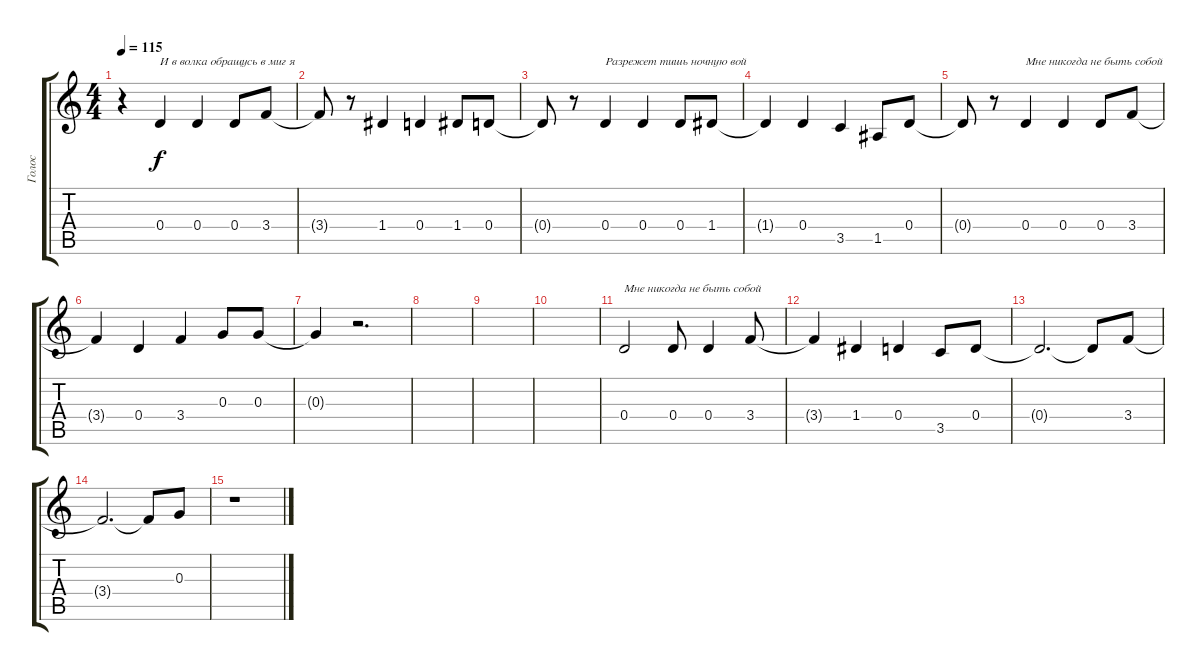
\track ("Голос" "Голос") {instrument acousticguitarsteel}
\staff {score tabs}
\tuning (E4 B3 G3 D3 A2 E2) {hide}
\ts (4 4)
\tempo 115
\clef g2
\ks c
r.4{dy f} 0.4.4{txt "И в волка обращусь в миг я"} 0.4.4 0.4.8 3.4.8 |
3.4{t}.8 r.8 1.4.4 0.4.4 1.4.8 0.4.8 |
0.4{t}.8 r.8 0.4.4{txt "Разрежет тишь ночную вой"} 0.4.4 0.4.8 1.4.8 |
1.4{t}.4 0.4.4 3.5.4 1.5.8 0.4.8 |
0.4{t}.8 r.8 0.4.4{txt "Мне никогда не быть собой"} 0.4.4 0.4.8 3.4.8 |
3.4{t}.4 0.4.4 3.4.4 0.3.8 0.3.8 |
0.3{t}.4 r.2{d} |
|
|
|
0.4.2{txt "Мне никогда не быть собой"} 0.4.8 0.4.4 3.4.8 |
3.4{t}.4 1.4.4 0.4.4 3.5.8 0.4.8 |
0.4{t}.2{d} 0.4{t}.8 3.4.8 |
3.4{t}.2{d} 3.4{t}.8 0.3.8 |
r.1
